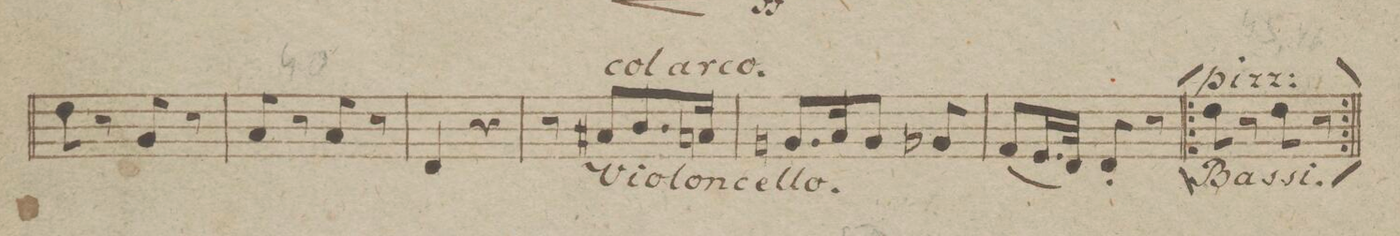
**kern	**dynam
*I"Violon e Violoncello	*
*clefF4	*
*k[b-e-]	*
*M2/4	*
8F\	.
8r	.
8BB-/	.
8r	.
=39	=39
8C/	.
8r	.
8C/	.
8r	.
=40	=40
4FF/	.
4r	.
=41	=41
8r	.
8C#X/L	.
8.D/	.
16Cn/Jk	.
=42	=42
8.BBn/L	.
16C/K	.
8BB/J	.
8BB-X/	.
=43	=43
(8AA/L	.
16.GG/L	.
32FF/JJk)	.
8FF'/	.
8r	.
=44	=44
8F\	.
8r	.
8F\	.
8r	.
=45	=45
8F\yy	.
8ryy	.
8F\yy	.
8ryy	.
=46	=46
*-	*-
